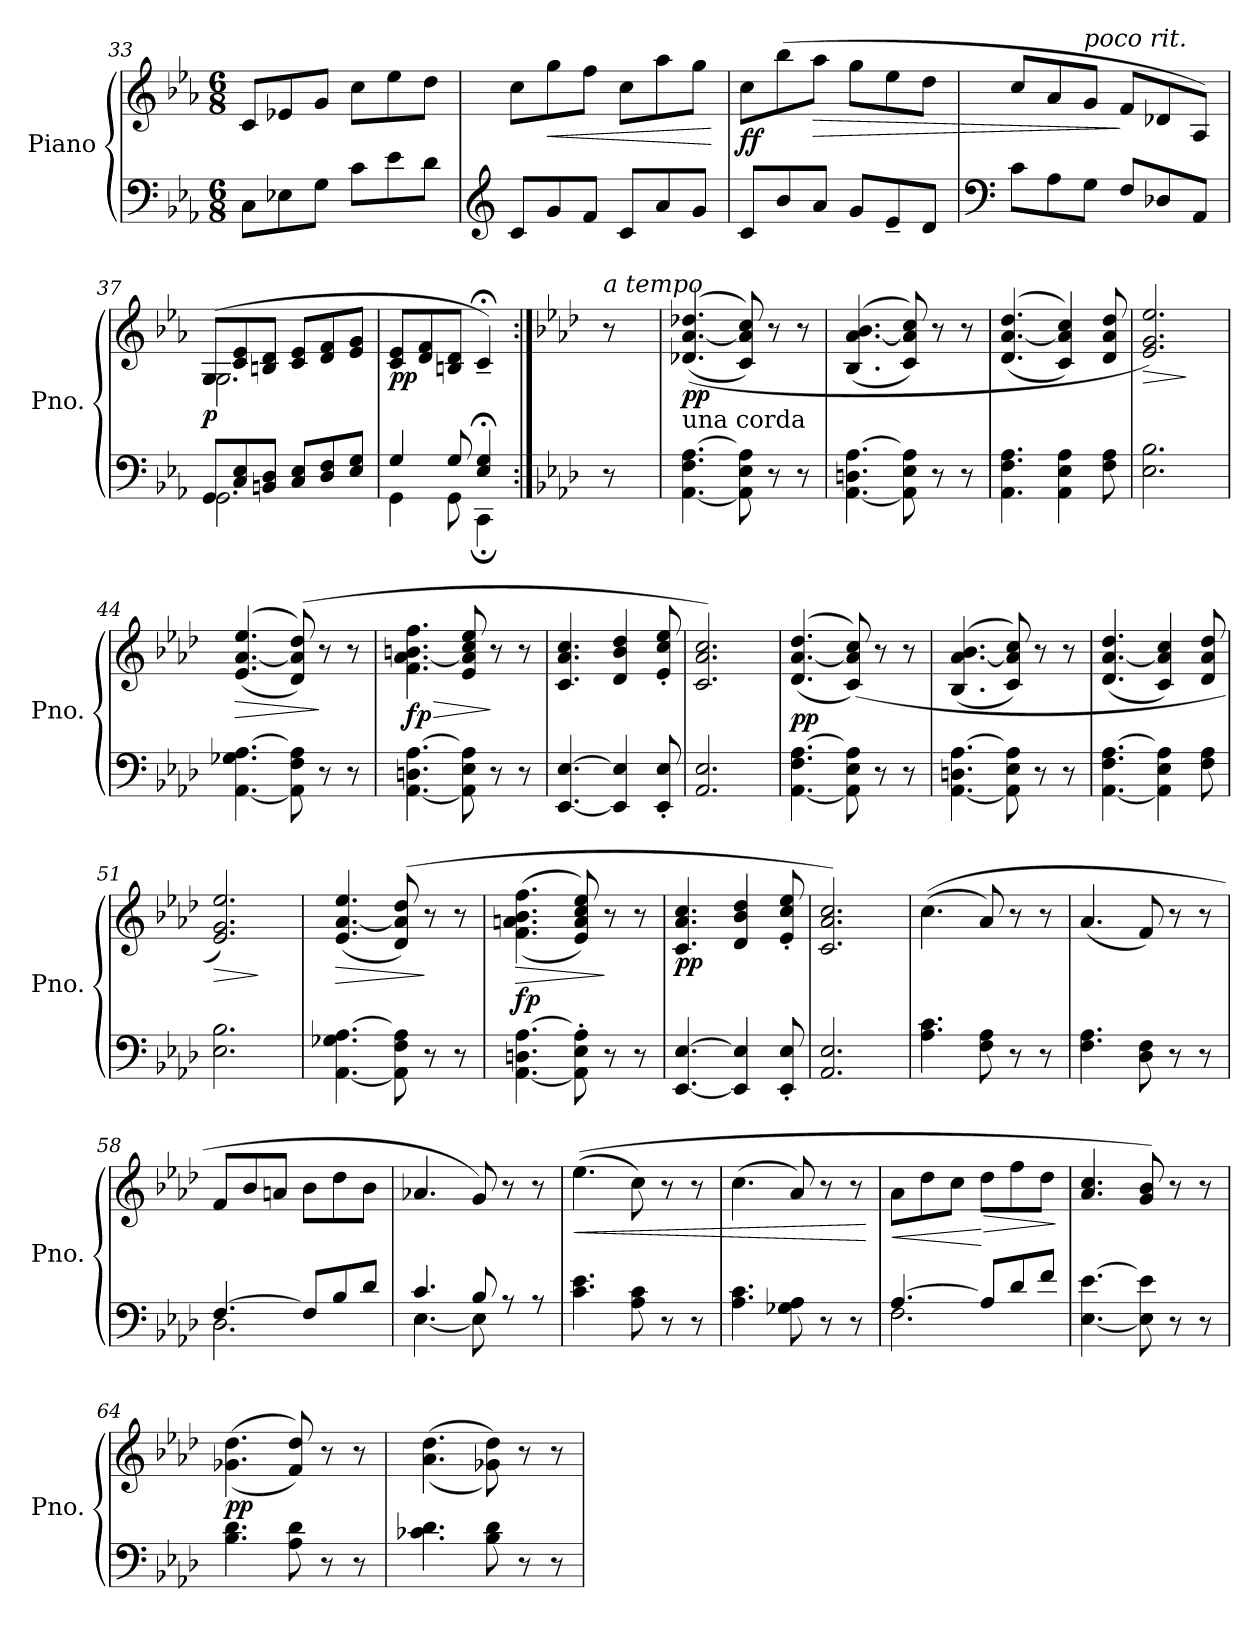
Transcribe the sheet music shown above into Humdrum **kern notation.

**kern	**kern	**dynam
*part1	*part1	*part1
*staff2	*staff1	*staff1/2
*I"Piano	*	*
*I'Pno.	*	*
*clefF4	*clefG2	*
*k[b-e-a-]	*k[b-e-a-]	*
*M6/8	*M6/8	*
=33	=33	=33
8C\L	8c/L	.
8E-X\	8e-X/	.
8G\J	8g/J	.
8c\L	8cc\L	.
8e-\	8ee-\	.
8d\J	8dd\J	.
!!LO:LB:g=z
=34	=34	=34
*clefG2	*	*
8c/L	8cc\L	.
!	!	!LO:HP:b
8g/	8gg\	<
8f/J	8ff\J	.
8c/L	8cc\L	.
8a-/	8aa-\	.
8g/J	8gg\J	.
.	.	[
=35	=35	=35
!	!	!LO:DY:b
8c/L	8cc\L	ff
8b-/	(8bb-\	.
!	!	!LO:HP:b
8a-/J	8aa-\J	>
8g/L	8gg\L	.
8e-~/	8ee-\	.
8d/J	8dd\J	.
=36	=36	=36
*clefF4	*	*
8c\L	8cc/L	.
8A-\	8a-/	.
*	*MM110	*
!	!LO:TX:a:i:t=poco rit.	!
8G\J	8g/J	.
8F/L	8f/L	]
8D-X/	8d-X/	.
*	*MM100	*
8AA-/J	8A-/J)	.
=37	=37	=37
*^	*^	*
!	!	!	!	!LO:DY:b
8GG/L	2.GG\	(8G/L	2.G\	p
8C/ 8E-/	.	8c/ 8e-/	.	.
8BBn/ 8D/J	.	8Bn/ 8d/J	.	.
8C/ 8E-/L	.	8c/ 8e-/L	.	.
8D/ 8F/	.	8d/ 8f/	.	.
*	*	*MM95	*	*
8E-/ 8G/J	.	8e-/ 8g/J	.	.
*	*	*v	*v	*
=38	=38	=38	=38
!	!	!	!LO:DY:b
4G/	4GG\	8c/ 8e-/L	pp
.	.	8d/ 8f/	.
8G/	8GG\	8Bn/ 8d/J	.
4E-/;< 4G/;<	4CC;\	4c;<~/)	.
*v	*v	*	*
!!LO:LB:g=z
=39:|!	=39:|!	=39:|!
*k[b-e-a-d-]	*k[b-e-a-d-]	*
*^	*	*
!	!	!LO:TX:a:i:t=a tempo	!
*v	*v	*	*
8r	8r	.
=40	=40	=40
*	*MM118	*
!	!LO:TX:b:t=una corda	!
!	!	!LO:DY:b
[4.AA-\ 4.F\ [4.A-\	(((4.d-X/ [4.a-/ 4.dd-X/	pp
8AA-\] 8E-\ 8A-\]	8c/ 8a-/] 8cc/))	.
8r	8r	.
8r	8r	.
=41	=41	=41
[4.AA-\ 4.Dn\ [4.A-\	((4.B-/ [4.a-/ 4.b-/	.
8AA-\] 8E-\ 8A-\]	8c/ 8a-/] 8cc/))	.
8r	8r	.
8r	8r	.
=42	=42	=42
4.AA-\ 4.F\ 4.A-\	((4.d-/ [4.a-/ 4.dd-/	.
4AA-\ 4E-\ 4A-\	4c/ 4a-/] 4cc/))	.
8F\ 8A-\	8d-/ 8a-/ 8dd-/	.
=43	=43	=43
!	!	!LO:HP:b
2.E-\ 2.B-\	2.e-/ 2.g/ 2.ee-/)	>
.	.	]
=44	=44	=44
!	!	!LO:HP:b
[4.AA-\ 4.G-X\ [4.A-\	((4.e-/ [4.a-/ 4.ee-/	>
8AA-\] 8F\ 8A-\]	(8d-/ 8a-/] 8dd-/))	.
8r	8r	]
8r	8r	.
=45	=45	=45
!	!	!LO:HP:b
!	!	!LO:DY:n=1:b
[4.AA-\ 4.Dn\ [4.A-\	4.f\ [4.a-\ 4.bn\ 4.ff\	> fp
8AA-\] 8E-\ 8A-\]	8e-/ 8a-/] 8cc/ 8ee-/	.
8r	8r	]
8r	8r	.
=46	=46	=46
[4.EE-/ [4.E-/	4.c/ 4.a-/ 4.cc/	.
4EE-/] 4E-/]	4d-/ 4b-/ 4dd-/	.
8EE-/' 8E-/'	8e-/' 8cc/' 8ee-/'	.
=47	=47	=47
2.AA-/ 2.E-/	2.c/ 2.a-/ 2.cc/)	.
!!LO:LB:g=z
=48	=48	=48
!	!	!LO:DY:a=2
[4.AA-\ 4.F\ [4.A-\	((4.d-/ [4.a-/ 4.dd-/	pp
8AA-\] 8E-\ 8A-\]	(8c/ 8a-/] 8cc/))	.
8r	8r	.
8r	8r	.
=49	=49	=49
[4.AA-\ 4.Dn\ [4.A-\	((4.B-/ [4.a-/ 4.b-/	.
8AA-\] 8E-\ 8A-\]	8c/ 8a-/] 8cc/))	.
8r	8r	.
8r	8r	.
=50	=50	=50
[4.AA-\ 4.F\ [4.A-\	(4.d-/ [4.a-/ 4.dd-/	.
4AA-\] 4E-\ 4A-\]	4c/ 4a-/] 4cc/)	.
8F\ 8A-\	8d-/ 8a-/ 8dd-/	.
=51	=51	=51
!	!	!LO:HP:b
2.E-\ 2.B-\	2.e-/ 2.g/ 2.ee-/)	>
.	.	]
=52	=52	=52
!	!	!LO:HP:b
[4.AA-\ 4.G-X\ [4.A-\	(4.e-/ [4.a-/ 4.ee-/	>
8AA-\] 8F\ 8A-\]	(8d-/ 8a-/] 8dd-/)	.
8r	8r	]
8r	8r	.
=53	=53	=53
!	!	!LO:HP:b
!	!	!LO:DY:n=1:a=2
[4.AA-\ 4.Dn\ [4.A-\	((4.f\ 4.an\ 4.b-\ 4.ff\	> fp
8AA-\]' 8E-\' 8A-\]'	8e-/ 8a/ 8cc/ 8ee-/))	.
8r	8r	]
8r	8r	.
=54	=54	=54
!	!	!LO:DY:b
[4.EE-/ [4.E-/	4.c/ 4.a-/ 4.cc/	pp
4EE-/] 4E-/]	4d-/ 4b-/ 4dd-/	.
8EE-/' 8E-/'	8e-/' 8cc/' 8ee-/'	.
=55	=55	=55
2.AA-/ 2.E-/	2.c/ 2.a-/ 2.cc/)	.
!!LO:LB:g=z
=56	=56	=56
4.A-\ 4.c\	((4.cc\	.
8F\ 8A-\	8a-/)	.
8r	8r	.
8r	8r	.
=57	=57	=57
4.F\ 4.A-\	(4.a-/	.
8D-\ 8F\	8f/)	.
8r	8r	.
8r	8r	.
=58	=58	=58
*^	*	*
[4.F/	2.D-\	8f/L	.
.	.	8b-/	.
.	.	8an/J	.
8F/L]	.	8b-\L	.
8B-/	.	8dd-\	.
8d-/J	.	8b-\J	.
=59	=59	=59	=59
4.c/	[4.E-\	4.a-X/	.
8B-/	8E-\]	8g/)	.
4ryy	8rA	8r	.
.	8rA	8r	.
=60	=60	=60	=60
!	!	!	!LO:HP:b
*v	*v	*	*
4.c\ 4.e-\	((4.ee-\	<
8A-\ 8c\	8cc\)	.
8r	8r	.
8r	8r	.
=61	=61	=61
4.A-\ 4.c\	(4.cc\	.
8G-X\ 8A-\	8a-/)	.
8r	8r	.
8r	8r	.
.	.	[
=62	=62	=62
*^	*	*
!	!	!	!LO:HP:b
[4.A-/	2.F\	8a-\L	<
.	.	8dd-\	.
.	.	8cc\J	.
!	!	!	!LO:HP:n=1:b
8A-/L]	.	8dd-\L	[ >
8d-/	.	8ff\	.
8f/J	.	8dd-\J	.
*v	*v	*	*
.	.	]
=63	=63	=63
[4.E-\ [4.e-\	4.a-/ 4.cc/	.
8E-\] 8e-\]	8g/ 8b-/)	.
8r	8r	.
8r	8r	.
!!LO:LB:g=z
=64	=64	=64
!	!	!LO:DY:b
4.B-\ 4.d-\	((4.g-X\ 4.dd-\	pp
8A-\ 8d-\	8f/ 8dd-/))	.
8r	8r	.
8r	8r	.
=65	=65	=65
4.c-X\ 4.d-\	((4.a-\ 4.dd-\	.
8B-\ 8d-\	8g-X\ 8dd-\))	.
8r	8r	.
8r	8r	.
=	=	=
*-	*-	*-
